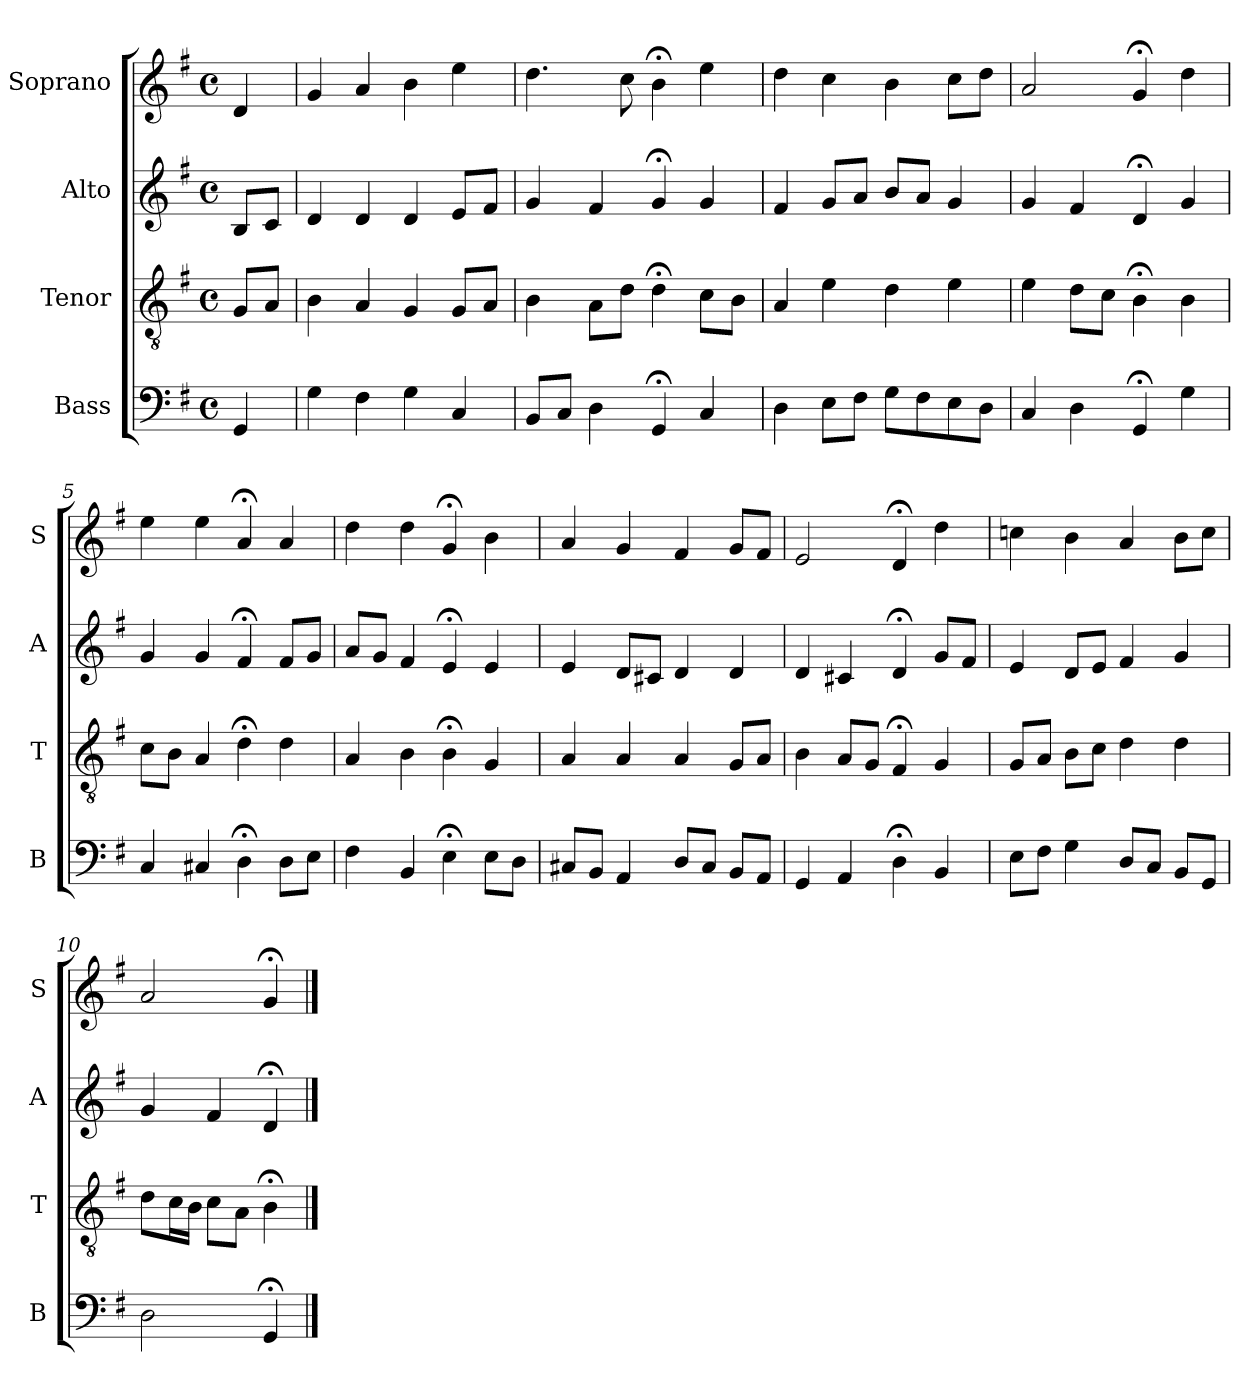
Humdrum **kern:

**kern	**kern	**kern	**kern
*part4	*part3	*part2	*part1
*staff4	*staff3	*staff2	*staff1
*I"Bass	*I"Tenor	*I"Alto	*I"Soprano
*I'B	*I'T	*I'A	*I'S
*clefF4	*clefGv2	*clefG2	*clefG2
*k[f#]	*k[f#]	*k[f#]	*k[f#]
*G:	*G:	*G:	*G:
*M4/4	*M4/4	*M4/4	*M4/4
*met(c)	*met(c)	*met(c)	*met(c)
*MM100	*MM100	*MM100	*MM100
=	=	=	=
4GG	8GL	8BL	4d
.	8AJ	8cJ	.
=1	=1	=1	=1
4G	4B	4d	4g
4F#	4A	4d	4a
4G	4G	4d	4b
4C	8GL	8eL	4ee
.	8AJ	8f#J	.
=2	=2	=2	=2
8BBL	4B	4g	4.dd
8CJ	.	.	.
4D	8AL	4f#	.
.	8dJ	.	8cc
4GG;<	4d;<	4g;<	4b;<
4C	8cL	4g	4ee
.	8BJ	.	.
=3	=3	=3	=3
4D	4A	4f#	4dd
8EL	4e	8gL	4cc
8F#J	.	8aJ	.
8GL	4d	8bL	4b
8F#	.	8aJ	.
8E	4e	4g	8ccL
8DJ	.	.	8ddJ
=4	=4	=4	=4
4C	4e	4g	2a
4D	8dL	4f#	.
.	8cJ	.	.
4GG;<	4B;<	4d;<	4g;<
4G	4B	4g	4dd
=5	=5	=5	=5
4C	8cL	4g	4ee
.	8BJ	.	.
4C#X	4A	4g	4ee
4D;<	4d;<	4f#;<	4a;<
8DL	4d	8f#L	4a
8EJ	.	8gJ	.
=6	=6	=6	=6
4F#	4A	8aL	4dd
.	.	8gJ	.
4BB	4B	4f#	4dd
4E;<	4B;<	4e;<	4g;<
8EL	4G	4e	4b
8DJ	.	.	.
=7	=7	=7	=7
8C#XL	4A	4e	4a
8BBJ	.	.	.
4AA	4A	8dL	4g
.	.	8c#XJ	.
8DL	4A	4d	4f#
8C#J	.	.	.
8BBL	8GL	4d	8gL
8AAJ	8AJ	.	8f#J
=8	=8	=8	=8
4GG	4B	4d	2e
4AA	8AL	4c#X	.
.	8GJ	.	.
4D;<	4F#;<	4d;<	4d;<
4BB	4G	8gL	4dd
.	.	8f#J	.
=9	=9	=9	=9
8EL	8GL	4e	4ccn
8F#J	8AJ	.	.
4G	8BL	8dL	4b
.	8cJ	8eJ	.
8DL	4d	4f#	4a
8CJ	.	.	.
8BBL	4d	4g	8bL
8GGJ	.	.	8ccJ
=10	=10	=10	=10
2D	8dL	4g	2a
.	16cL	.	.
.	16BJJ	.	.
.	8cL	4f#	.
.	8AJ	.	.
4GG;<	4B;<	4d;<	4g;<
==	==	==	==
*-	*-	*-	*-
